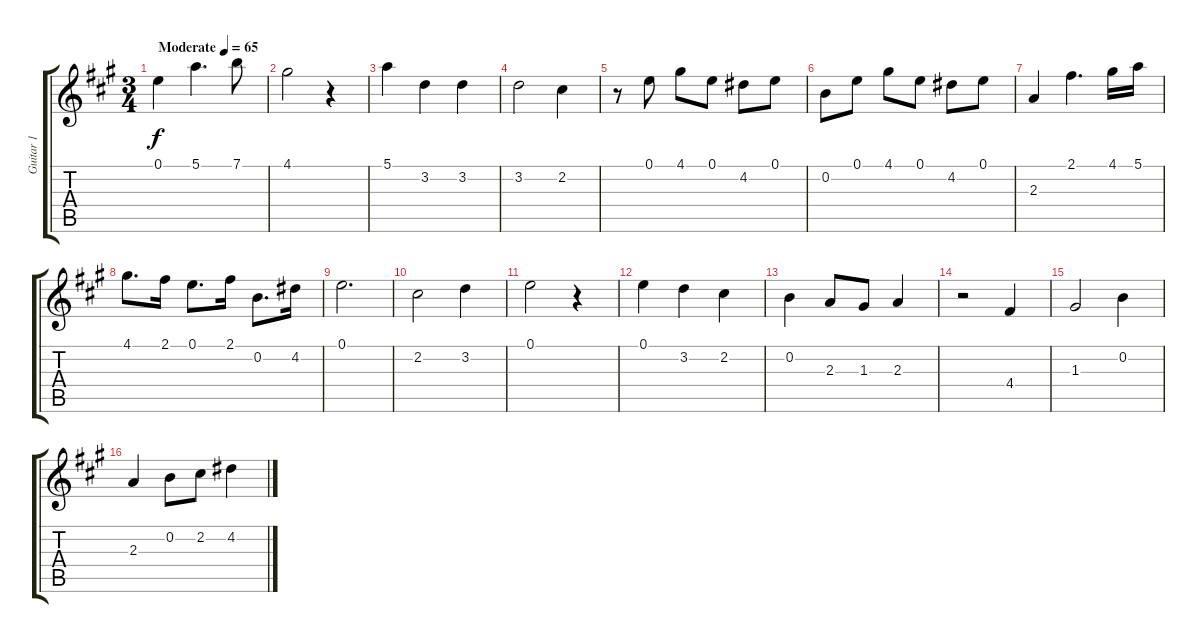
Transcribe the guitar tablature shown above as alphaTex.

\track ("Guitar 1" "Guitar 1") {instrument acousticguitarnylon}
\staff {score tabs}
\tuning (E4 B3 G3 D3 A2 E2) {hide}
\ts (3 4)
\tempo (65 "Moderate")
\clef g2
\ks a
0.1.4{dy f instrument acousticguitarnylon} 5.1.4{d} 7.1.8 |
4.1.2 r.4 |
5.1.4 3.2.4 3.2.4 |
3.2.2 2.2.4 |
r.8 0.1.8 4.1.8 0.1.8 4.2.8 0.1.8 |
0.2.8 0.1.8 4.1.8 0.1.8 4.2.8 0.1.8 |
2.3.4 2.1.4{d} 4.1.16 5.1.16 |
4.1.8{d} 2.1.16 0.1.8{d} 2.1.16 0.2.8{d} 4.2.16 |
0.1.2{d} |
2.2.2 3.2.4 |
0.1.2 r.4 |
0.1.4 3.2.4 2.2.4 |
0.2.4 2.3.8 1.3.8 2.3.4 |
r.2 4.4.4 |
1.3.2 0.2.4 |
2.3.4 0.2.8 2.2.8 4.2.4
